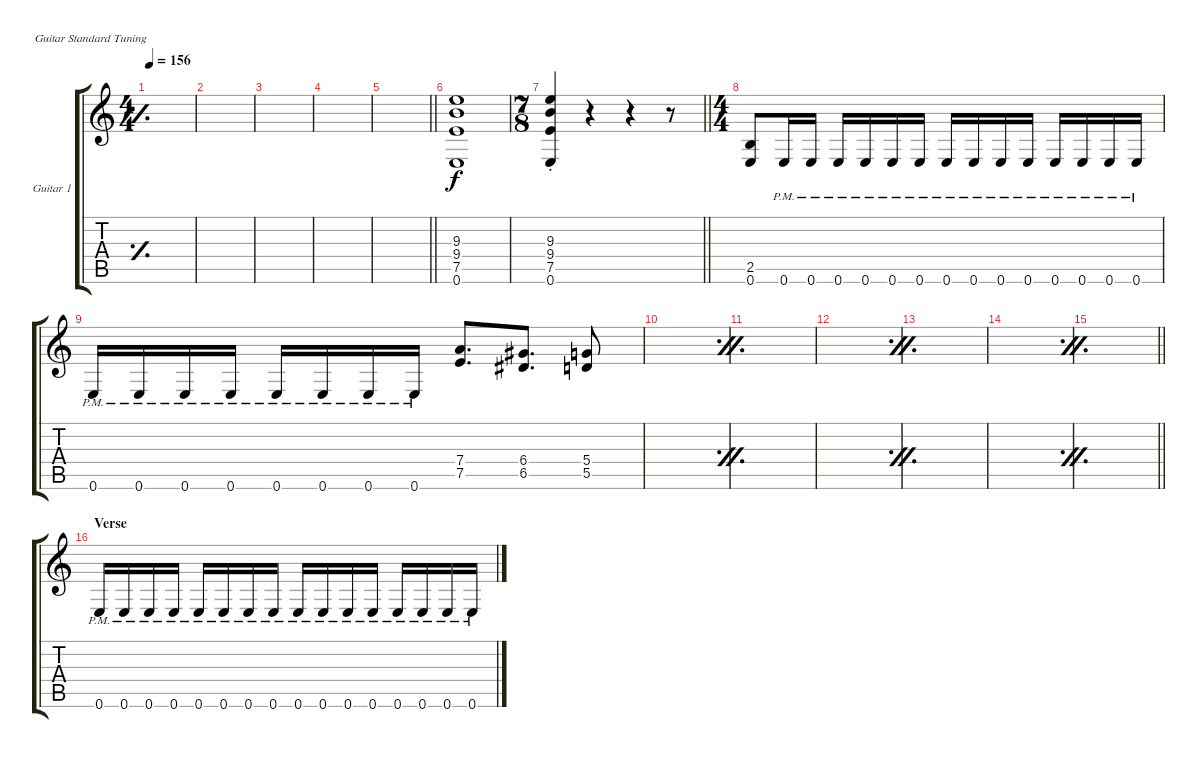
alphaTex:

\bracketExtendMode groupsimilarinstruments
\firstSystemTrackNameOrientation horizontal
\otherSystemsTrackNameOrientation horizontal
\track ("Guitar 1" "Guitar 1") {instrument overdrivenguitar}
\staff {score tabs}
\tuning (E4 B3 G3 D3 A2 E2)
\ts (4 4)
\tempo 156
\clef g2
\simile simple
\ks c
|
|
|
|
\barLineRight lightlight
|
(9.3 9.4 7.5 0.6).1 |
\ts (7 8)
\beaming (8 3 2 2)
\barLineRight lightlight
(9.3{st} 9.4{st} 7.5{st} 0.6{st}).4 r.4 r.4 r.8 |
\ts (4 4)
\beaming (8 2 2 2 2)
(2.5 0.6).8 0.6{pm}.16 0.6{pm}.16 0.6{pm}.16 0.6{pm}.16 0.6{pm}.16 0.6{pm}.16 0.6{pm}.16 0.6{pm}.16 0.6{pm}.16 0.6{pm}.16 0.6{pm}.16 0.6{pm}.16 0.6{pm}.16 0.6{pm}.16 |
0.6{pm}.16 0.6{pm}.16 0.6{pm}.16 0.6{pm}.16 0.6{pm}.16 0.6{pm}.16 0.6{pm}.16 0.6{pm}.16 (7.4 7.5).8{d} (6.4 6.5).8{d} (5.4 5.5).8 |
\simile firstofdouble
|
\simile secondofdouble
|
\simile firstofdouble
|
\simile secondofdouble
|
\simile firstofdouble
|
\simile secondofdouble
\barLineRight lightlight
|
\section ("" "Verse")
\simile none
0.6{pm}.16 0.6{pm}.16 0.6{pm}.16 0.6{pm}.16 0.6{pm}.16 0.6{pm}.16 0.6{pm}.16 0.6{pm}.16 0.6{pm}.16 0.6{pm}.16 0.6{pm}.16 0.6{pm}.16 0.6{pm}.16 0.6{pm}.16 0.6{pm}.16 0.6{pm}.16
